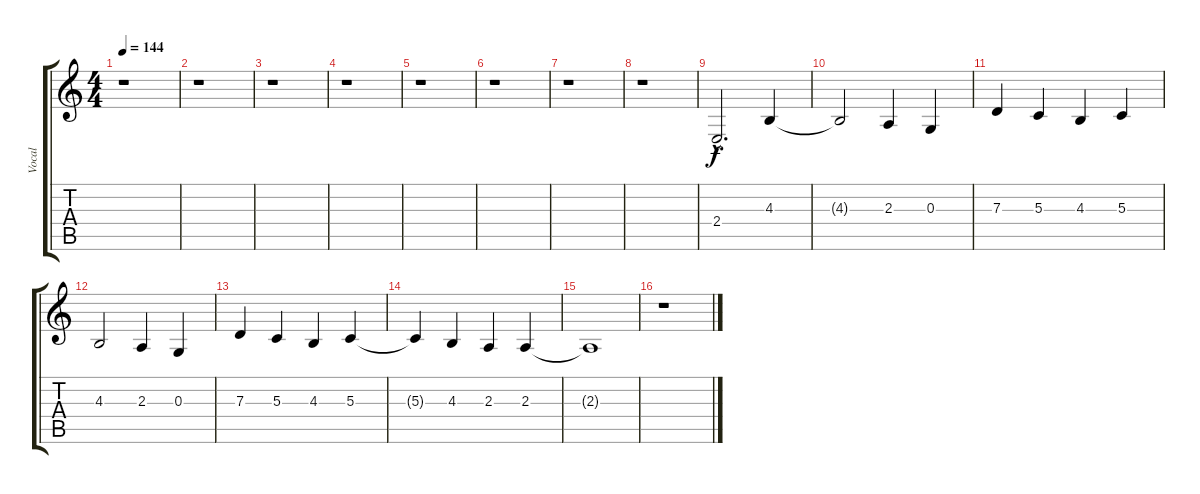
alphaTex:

\track ("Vocal" "Vocal") {instrument flute}
\staff {score tabs}
\tuning (E4 B3 G3 D3 A2 E2) {hide}
\ts (4 4)
\tempo 144
\clef g2
\ks c
r.1{dy f} |
r.1 |
r.1 |
r.1 |
r.1 |
r.1 |
r.1 |
r.1 |
2.4{hac}.2{d} 4.3.4 |
4.3{t}.2 2.3.4 0.3.4 |
7.3.4 5.3.4 4.3.4 5.3.4 |
4.3.2 2.3.4 0.3.4 |
7.3.4 5.3.4 4.3.4 5.3.4 |
5.3{t}.4 4.3.4 2.3.4 2.3.4 |
2.3{t}.1 |
r.1
